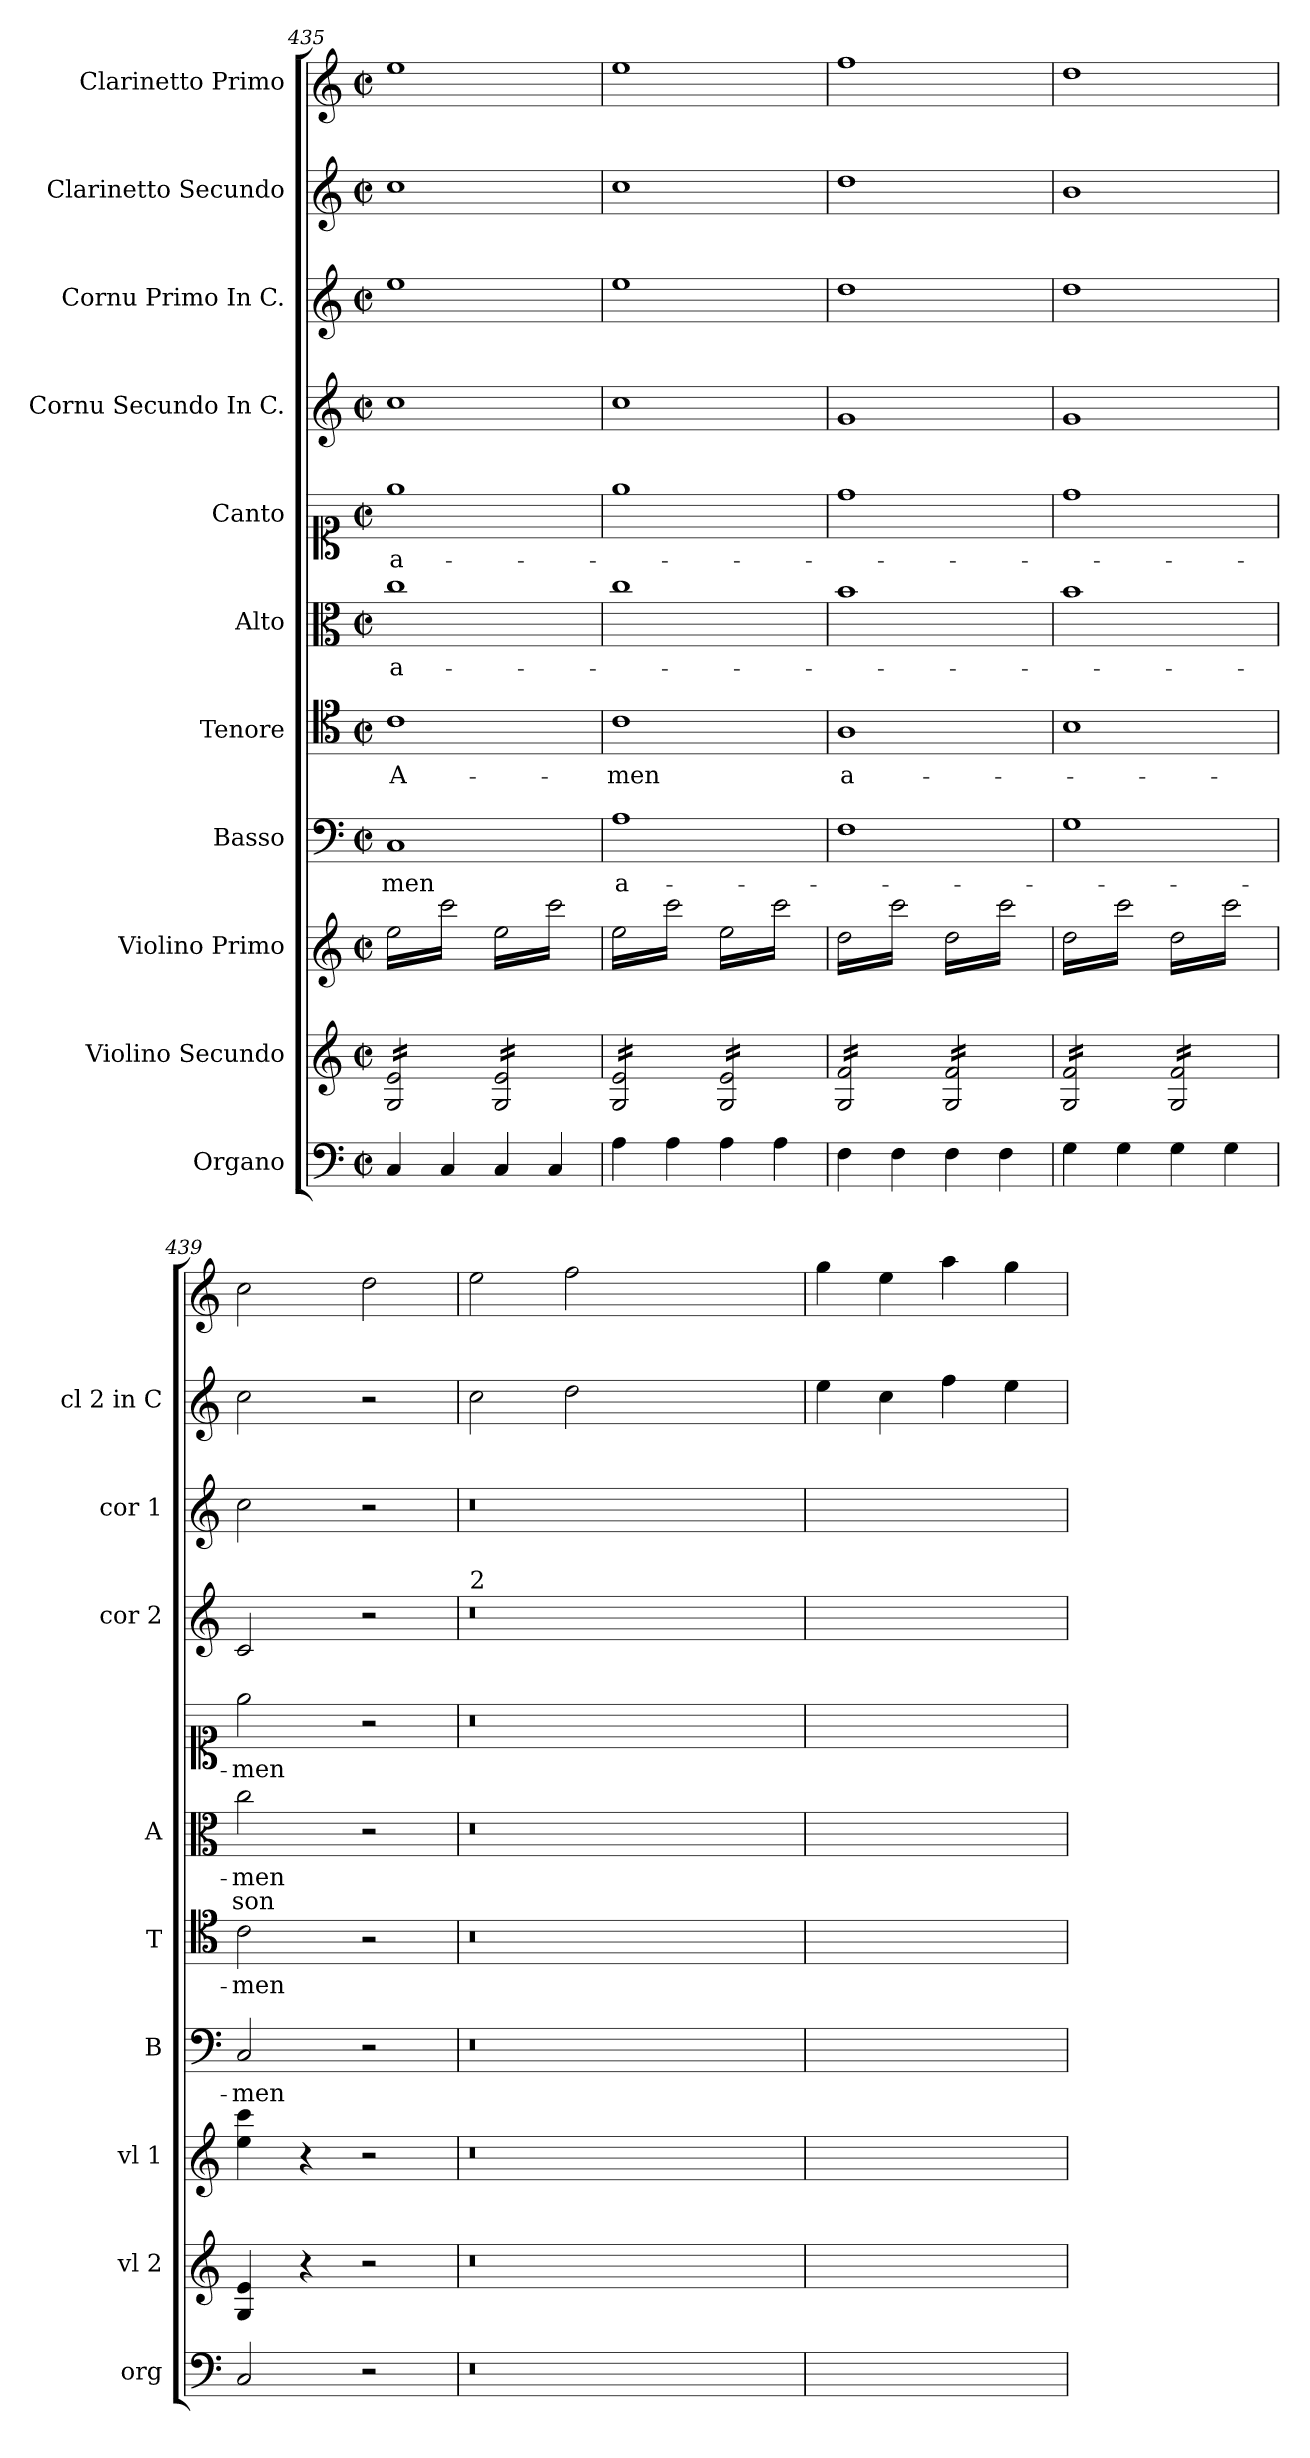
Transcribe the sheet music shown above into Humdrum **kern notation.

**kern	**kern	**kern	**kern	**text	**kern	**text	**kern	**text	**text	**kern	**text	**kern	**kern	**kern	**kern
*part11	*part10	*part9	*part8	*part8	*part7	*part7	*part6	*part6	*part6	*part5	*part5	*part4	*part3	*part2	*part1
*staff11	*staff10	*staff9	*staff8	*staff8	*staff7	*staff7	*staff6	*staff6	*staff6	*staff5	*staff5	*staff4	*staff3	*staff2	*staff1
*I"Organo	*I"Violino Secundo	*I"Violino Primo	*I"Basso	*	*I"Tenore	*	*I"Alto	*	*	*I"Canto	*	*I"Cornu Secundo In C.	*I"Cornu Primo In C.	*I"Clarinetto Secundo	*I"Clarinetto Primo
*I'org	*I'vl 2	*I'vl 1	*I'B	*	*I'T	*	*I'A	*	*	*	*	*I'cor 2	*I'cor 1	*I'cl 2 in C	*
*clefF4	*clefG2	*clefG2	*clefF4	*	*clefC4	*	*clefC3	*	*	*clefC1	*	*clefG2	*clefG2	*clefG2	*clefG2
*k[]	*k[]	*k[]	*k[]	*	*k[]	*	*k[]	*	*	*k[]	*	*k[]	*k[]	*k[]	*k[]
*M2/2	*M2/2	*M2/2	*M2/2	*	*M2/2	*	*M2/2	*	*	*M2/2	*	*M2/2	*M2/2	*M2/2	*M2/2
*met(c|)	*met(c|)	*met(c|)	*met(c|)	*	*met(c|)	*	*met(c|)	*	*	*met(c|)	*	*met(c|)	*met(c|)	*met(c|)	*met(c|)
=435	=435	=435	=435	=435	=435	=435	=435	=435	=435	=435	=435	=435	=435	=435	=435
*	*tremolo	*	*	*	*	*	*	*	*	*	*	*	*	*	*
*	*	*tremolo	*	*	*	*	*	*	*	*	*	*	*	*	*
4C/	16G/ 16e/LL	16ee\LL	1C	-men	1c	-A-	1cc	a-	.	1ee	a-	1cc	1ee	1cc	1ee
.	16G/ 16e/	16ccc\	.	.	.	.	.	.	.	.	.	.	.	.	.
.	16G/ 16e/	16ee\	.	.	.	.	.	.	.	.	.	.	.	.	.
.	16G/ 16e/	16ccc\	.	.	.	.	.	.	.	.	.	.	.	.	.
4C/	16G/ 16e/	16ee\	.	.	.	.	.	.	.	.	.	.	.	.	.
.	16G/ 16e/	16ccc\	.	.	.	.	.	.	.	.	.	.	.	.	.
.	16G/ 16e/	16ee\	.	.	.	.	.	.	.	.	.	.	.	.	.
.	16G/ 16e/JJ	16ccc\JJ	.	.	.	.	.	.	.	.	.	.	.	.	.
4C/	16G/ 16e/LL	16ee\LL	.	.	.	.	.	.	.	.	.	.	.	.	.
.	16G/ 16e/	16ccc\	.	.	.	.	.	.	.	.	.	.	.	.	.
.	16G/ 16e/	16ee\	.	.	.	.	.	.	.	.	.	.	.	.	.
.	16G/ 16e/	16ccc\	.	.	.	.	.	.	.	.	.	.	.	.	.
4C/	16G/ 16e/	16ee\	.	.	.	.	.	.	.	.	.	.	.	.	.
.	16G/ 16e/	16ccc\	.	.	.	.	.	.	.	.	.	.	.	.	.
.	16G/ 16e/	16ee\	.	.	.	.	.	.	.	.	.	.	.	.	.
.	16G/ 16e/JJ	16ccc\JJ	.	.	.	.	.	.	.	.	.	.	.	.	.
=436	=436	=436	=436	=436	=436	=436	=436	=436	=436	=436	=436	=436	=436	=436	=436
4A\	16G/ 16e/LL	16ee\LL	1A	a-	1c	-men	1cc	.	.	1ee	.	1cc	1ee	1cc	1ee
.	16G/ 16e/	16ccc\	.	.	.	.	.	.	.	.	.	.	.	.	.
.	16G/ 16e/	16ee\	.	.	.	.	.	.	.	.	.	.	.	.	.
.	16G/ 16e/	16ccc\	.	.	.	.	.	.	.	.	.	.	.	.	.
4A\	16G/ 16e/	16ee\	.	.	.	.	.	.	.	.	.	.	.	.	.
.	16G/ 16e/	16ccc\	.	.	.	.	.	.	.	.	.	.	.	.	.
.	16G/ 16e/	16ee\	.	.	.	.	.	.	.	.	.	.	.	.	.
.	16G/ 16e/JJ	16ccc\JJ	.	.	.	.	.	.	.	.	.	.	.	.	.
4A\	16G/ 16e/LL	16ee\LL	.	.	.	.	.	.	.	.	.	.	.	.	.
.	16G/ 16e/	16ccc\	.	.	.	.	.	.	.	.	.	.	.	.	.
.	16G/ 16e/	16ee\	.	.	.	.	.	.	.	.	.	.	.	.	.
.	16G/ 16e/	16ccc\	.	.	.	.	.	.	.	.	.	.	.	.	.
4A\	16G/ 16e/	16ee\	.	.	.	.	.	.	.	.	.	.	.	.	.
.	16G/ 16e/	16ccc\	.	.	.	.	.	.	.	.	.	.	.	.	.
.	16G/ 16e/	16ee\	.	.	.	.	.	.	.	.	.	.	.	.	.
.	16G/ 16e/JJ	16ccc\JJ	.	.	.	.	.	.	.	.	.	.	.	.	.
=437	=437	=437	=437	=437	=437	=437	=437	=437	=437	=437	=437	=437	=437	=437	=437
4F\	16G/ 16f/LL	16dd\LL	1F	.	1A	a-	1b	.	.	1dd	.	1g	1dd	1dd	1ff
.	16G/ 16f/	16ccc\	.	.	.	.	.	.	.	.	.	.	.	.	.
.	16G/ 16f/	16dd\	.	.	.	.	.	.	.	.	.	.	.	.	.
.	16G/ 16f/	16ccc\	.	.	.	.	.	.	.	.	.	.	.	.	.
4F\	16G/ 16f/	16dd\	.	.	.	.	.	.	.	.	.	.	.	.	.
.	16G/ 16f/	16ccc\	.	.	.	.	.	.	.	.	.	.	.	.	.
.	16G/ 16f/	16dd\	.	.	.	.	.	.	.	.	.	.	.	.	.
.	16G/ 16f/JJ	16ccc\JJ	.	.	.	.	.	.	.	.	.	.	.	.	.
4F\	16G/ 16f/LL	16dd\LL	.	.	.	.	.	.	.	.	.	.	.	.	.
.	16G/ 16f/	16ccc\	.	.	.	.	.	.	.	.	.	.	.	.	.
.	16G/ 16f/	16dd\	.	.	.	.	.	.	.	.	.	.	.	.	.
.	16G/ 16f/	16ccc\	.	.	.	.	.	.	.	.	.	.	.	.	.
4F\	16G/ 16f/	16dd\	.	.	.	.	.	.	.	.	.	.	.	.	.
.	16G/ 16f/	16ccc\	.	.	.	.	.	.	.	.	.	.	.	.	.
.	16G/ 16f/	16dd\	.	.	.	.	.	.	.	.	.	.	.	.	.
.	16G/ 16f/JJ	16ccc\JJ	.	.	.	.	.	.	.	.	.	.	.	.	.
=438	=438	=438	=438	=438	=438	=438	=438	=438	=438	=438	=438	=438	=438	=438	=438
4G\	16G/ 16f/LL	16dd\LL	1G	.	1B	.	1b	.	.	1dd	.	1g	1dd	1b	1dd
.	16G/ 16f/	16ccc\	.	.	.	.	.	.	.	.	.	.	.	.	.
.	16G/ 16f/	16dd\	.	.	.	.	.	.	.	.	.	.	.	.	.
.	16G/ 16f/	16ccc\	.	.	.	.	.	.	.	.	.	.	.	.	.
4G\	16G/ 16f/	16dd\	.	.	.	.	.	.	.	.	.	.	.	.	.
.	16G/ 16f/	16ccc\	.	.	.	.	.	.	.	.	.	.	.	.	.
.	16G/ 16f/	16dd\	.	.	.	.	.	.	.	.	.	.	.	.	.
.	16G/ 16f/JJ	16ccc\JJ	.	.	.	.	.	.	.	.	.	.	.	.	.
4G\	16G/ 16f/LL	16dd\LL	.	.	.	.	.	.	.	.	.	.	.	.	.
.	16G/ 16f/	16ccc\	.	.	.	.	.	.	.	.	.	.	.	.	.
.	16G/ 16f/	16dd\	.	.	.	.	.	.	.	.	.	.	.	.	.
.	16G/ 16f/	16ccc\	.	.	.	.	.	.	.	.	.	.	.	.	.
4G\	16G/ 16f/	16dd\	.	.	.	.	.	.	.	.	.	.	.	.	.
.	16G/ 16f/	16ccc\	.	.	.	.	.	.	.	.	.	.	.	.	.
.	16G/ 16f/	16dd\	.	.	.	.	.	.	.	.	.	.	.	.	.
.	16G/ 16f/JJ	16ccc\JJ	.	.	.	.	.	.	.	.	.	.	.	.	.
*	*	*Xtremolo	*	*	*	*	*	*	*	*	*	*	*	*	*
*	*Xtremolo	*	*	*	*	*	*	*	*	*	*	*	*	*	*
=439	=439	=439	=439	=439	=439	=439	=439	=439	=439	=439	=439	=439	=439	=439	=439
2C/	4G/ 4e/	4ee\ 4ccc\	2C/	-men	2c\	-men	2cc\	-men	-son	2ee\	-men	2c/	2cc\	2cc\	2cc\
.	.	.	.	.	.	.	.	.	.	.	.	.	.	.	.
.	.	.	.	.	.	.	.	.	.	.	.	.	.	.	.
.	.	.	.	.	.	.	.	.	.	.	.	.	.	.	.
.	4r	4r	.	.	.	.	.	.	.	.	.	.	.	.	.
2r	2r	2r	2r	.	2r	.	2r	.	.	2r	.	2r	2r	2r	2dd\
=440	=440	=440	=440	=440	=440	=440	=440	=440	=440	=440	=440	=440	=440	=440	=440
!	!	!	!	!	!	!	!	!	!	!	!	!LO:TX:a:t=2	!	!	!
0r	0r	0r	0r	.	0r	.	0r	.	.	0r	.	0r	0r	2cc\	2ee\
.	.	.	.	.	.	.	.	.	.	.	.	.	.	2dd\	2ff\
.	.	.	.	.	.	.	.	.	.	.	.	.	.	1ryy	1ryy
=441	=441	=441	=441	=441	=441	=441	=441	=441	=441	=441	=441	=441	=441	=441	=441
1ryy	1ryy	1ryy	1ryy	.	1ryy	.	1ryy	.	.	1ryy	.	1ryy	1ryy	4ee\	4gg\
.	.	.	.	.	.	.	.	.	.	.	.	.	.	4cc\	4ee\
.	.	.	.	.	.	.	.	.	.	.	.	.	.	4ff\	4aa\
.	.	.	.	.	.	.	.	.	.	.	.	.	.	4ee\	4gg\
=	=	=	=	=	=	=	=	=	=	=	=	=	=	=	=
*-	*-	*-	*-	*-	*-	*-	*-	*-	*-	*-	*-	*-	*-	*-	*-
